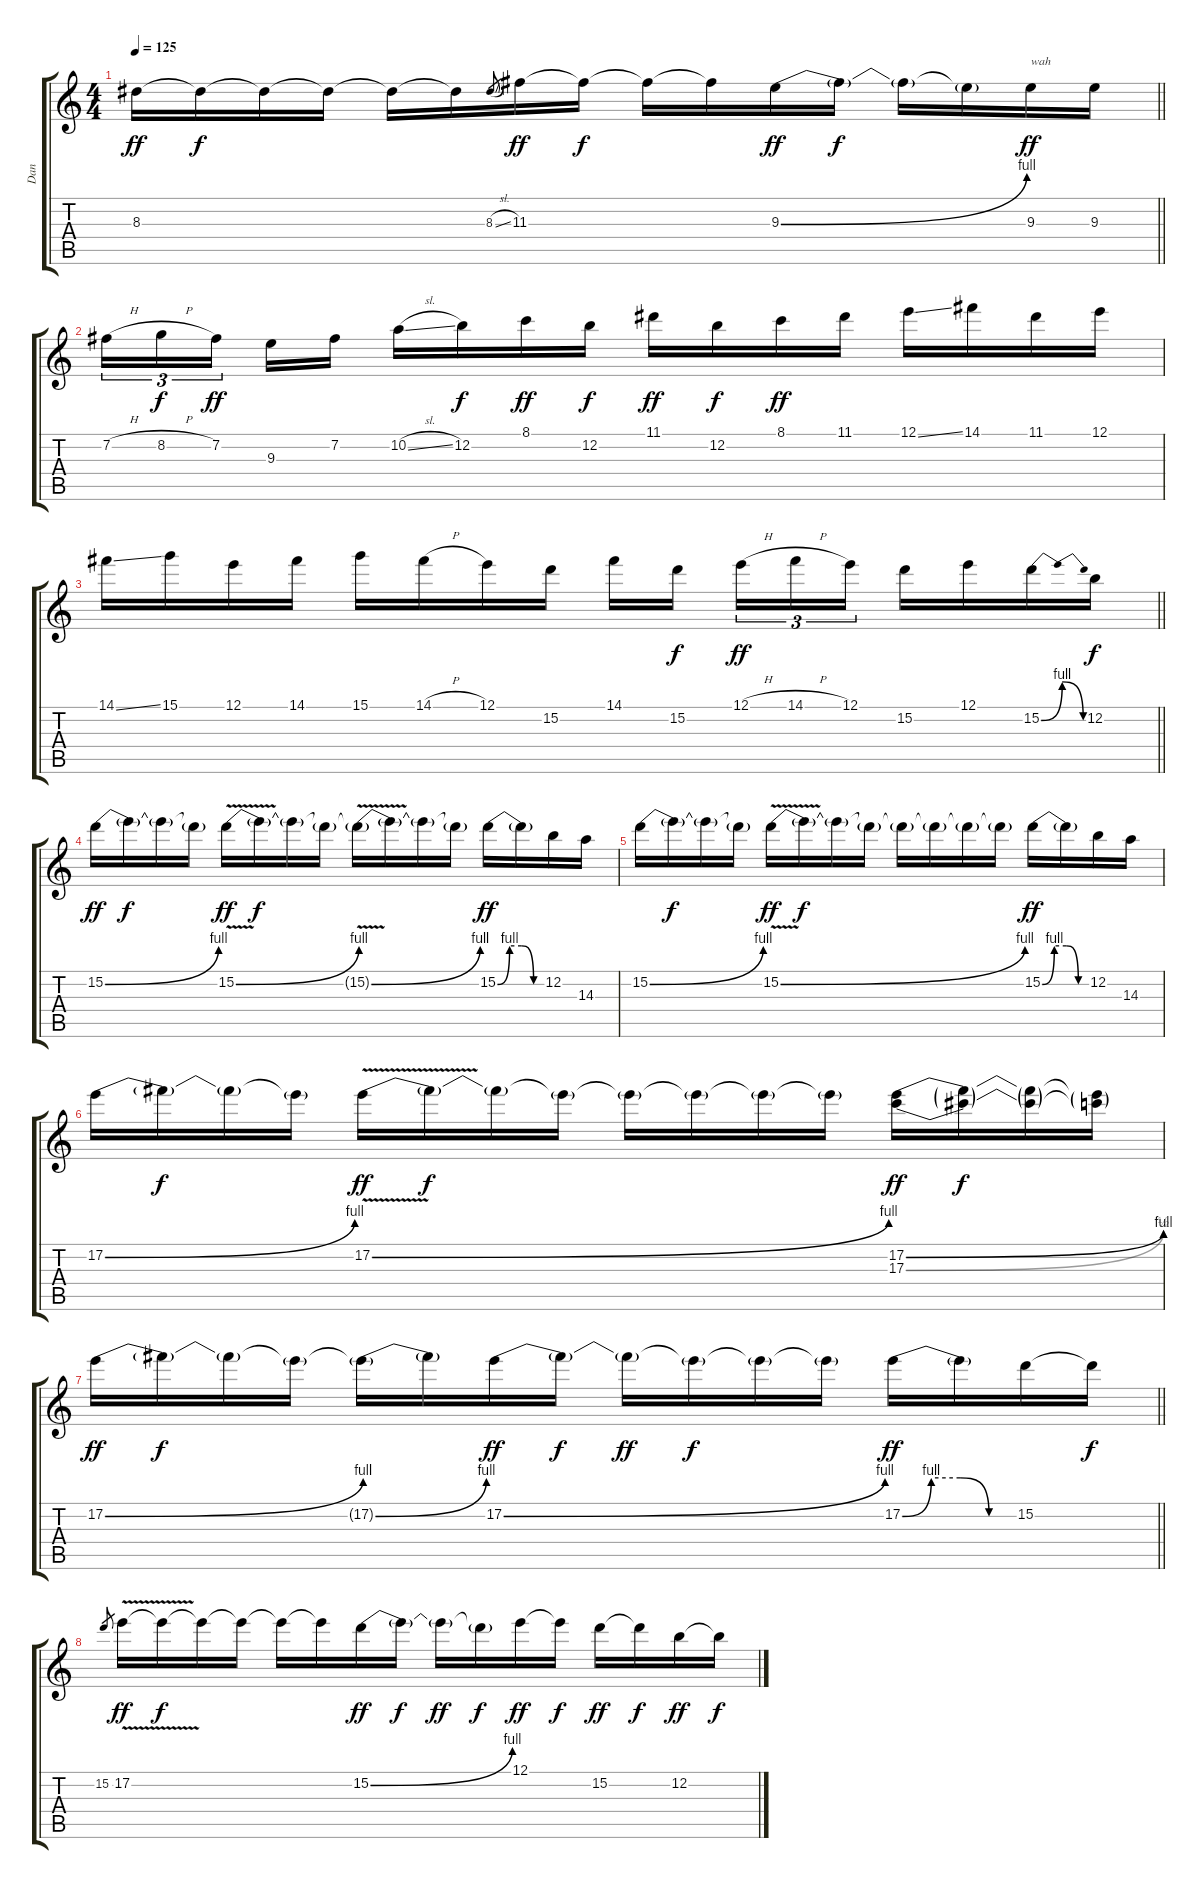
\track ("Dan" "Dan") {instrument distortionguitar}
\staff {score tabs}
\tuning (E4 B3 G3 D3 A2 E2) {hide}
\ts (4 4)
\tempo 125
\clef g2
\barLineRight lightlight
\ks c
8.3.16{dy ff} 8.3{t}.16{dy f} 8.3{t}.16 8.3{t}.16 8.3{t}.16 8.3{t}.16 8.3{sl}.8{gr} 11.3.16{dy ff} 11.3{t}.16{dy f} 11.3{t}.16 11.3{t}.16 9.3{be (bend 0 0 60 4)}.16{dy ff} 9.3{t}.16{dy f} 9.3{t}.16 9.3{t}.16 9.3.16{txt "wah" dy ff} 9.3.16 |
7.2{h}.16{tu (3 2)} 8.2{h}.16{tu (3 2) dy f} 7.2.16{tu (3 2) dy ff beam splitsecondary} 9.3.16 7.2.16 10.2{sl}.16 12.2.16{dy f} 8.1.16{dy ff} 12.2.16{dy f} 11.1.16{dy ff} 12.2.16{dy f} 8.1.16{dy ff} 11.1.16 12.1{ss}.16 14.1.16 11.1.16 12.1.16 |
\barLineRight lightlight
14.1{ss}.16 15.1.16 12.1.16 14.1.16 15.1.16 14.1{h}.16 12.1.16 15.2.16 14.1.16 15.2.16{dy f beam splitsecondary} 12.1{h}.16{tu (3 2) dy ff} 14.1{h}.16{tu (3 2)} 12.1.16{tu (3 2)} 15.2.16 12.1.16 15.2{be (bendrelease 0 0 30 4 45 4 60 0)}.16 12.2.16{dy f} |
15.2{be (bend 0 0 60 4)}.16{dy ff} 15.2{t}.16{dy f} 15.2{t}.16 15.2{t}.16 15.2{be (bend 0 0 60 4) v}.16{dy ff} 15.2{t}.16{dy f} 15.2{t}.16 15.2{t}.16 15.2{be (bend 0 0 60 4) v t}.16 15.2{t}.16 15.2{t}.16 15.2{t}.16 15.2{be (custom 0 0 15 4 30 4 45 0 60 0)}.16{dy ff} 15.2{t}.16 12.2.16 14.3.16 |
15.2{be (bend 0 0 60 4)}.16 15.2{t}.16{dy f} 15.2{t}.16 15.2{t}.16 15.2{be (bend 0 0 60 4) v}.16{dy ff} 15.2{t}.16{dy f} 15.2{t}.16 15.2{t}.16 15.2{t}.16 15.2{t}.16 15.2{t}.16 15.2{t}.16 15.2{be (custom 0 0 15 4 30 4 45 0 60 0)}.16{dy ff} 15.2{t}.16 12.2.16 14.3.16 |
17.2{be (bend 0 0 60 4)}.16 17.2{t}.16{dy f} 17.2{t}.16 17.2{t}.16 17.2{be (bend 0 0 60 4) v}.16{dy ff} 17.2{t}.16{dy f} 17.2{t}.16 17.2{t}.16 17.2{t}.16 17.2{t}.16 17.2{t}.16 17.2{t}.16 (17.2{be (bend 0 0 60 4)} 17.3{be (bend 0 0 60 2)}).16{dy ff} (17.2{t} 17.3{t}).16{dy f} (17.2{t} 17.3{t}).16 (17.2{t} 17.3{t}).16 |
\barLineRight lightlight
17.2{be (bend 0 0 60 4)}.16{dy ff} 17.2{t}.16{dy f} 17.2{t}.16 17.2{t}.16 17.2{be (bend 0 0 60 4) t}.16 17.2{t}.16 17.2{be (bend 0 0 60 4)}.16{dy ff} 17.2{t}.16{dy f} 17.2{t}.16{dy ff} 17.2{t}.16{dy f} 17.2{t}.16 17.2{t}.16 17.2{be (custom 0 0 15 4 30 4 45 0 60 0)}.16{dy ff} 17.2{t}.16 15.2.16 15.2{t}.16{dy f} |
15.2.8{gr} 17.2{v}.16{dy ff} 17.2{t}.16{dy f} 17.2{t}.16 17.2{t}.16 17.2{t}.16 17.2{t}.16 15.2{be (bend 0 0 60 4)}.16{dy ff} 15.2{t}.16{dy f} 15.2{t}.16{dy ff} 15.2{t}.16{dy f} 12.1.16{dy ff} 12.1{t}.16{dy f} 15.2.16{dy ff} 15.2{t}.16{dy f} 12.2.16{dy ff} 12.2{t}.16{dy f}
